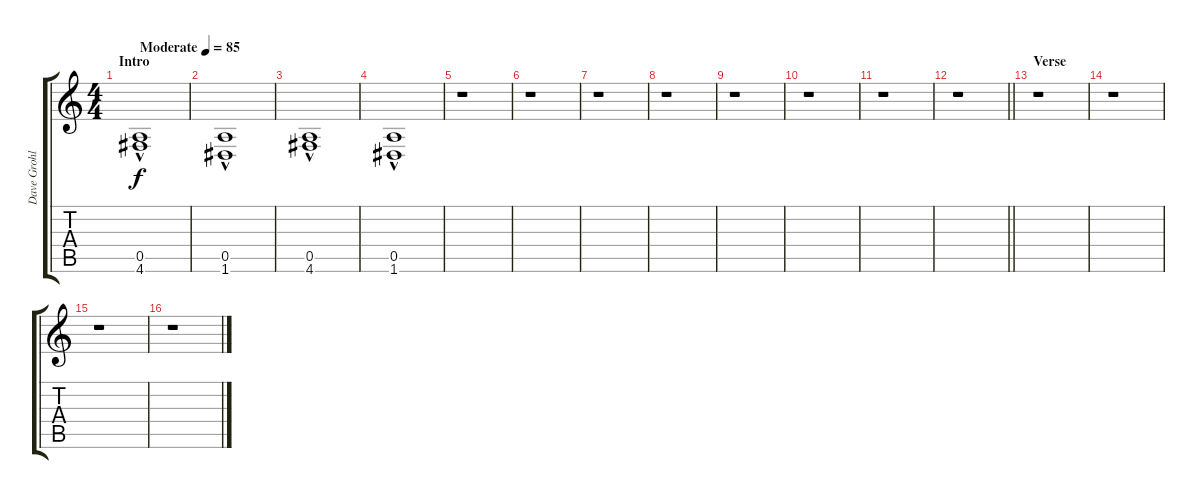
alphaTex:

\track ("Dave Grohl ( Acoustic Guitar )" "Dave Grohl") {instrument acousticguitarsteel}
\staff {score tabs}
\tuning (E4 B3 G3 D3 A2 D2) {hide}
\ts (4 4)
\section ("" "Intro")
\tempo (85 "Moderate")
\clef g2
\ks c
(0.5 4.6{hac}).1{dy f instrument acousticguitarsteel} |
(0.5 1.6{hac}).1 |
(0.5 4.6{hac}).1 |
(0.5 1.6{hac}).1 |
r.1 |
r.1 |
r.1 |
r.1 |
r.1 |
r.1 |
r.1 |
\barLineRight lightlight
r.1 |
\section ("" "Verse")
r.1 |
r.1 |
r.1 |
r.1
